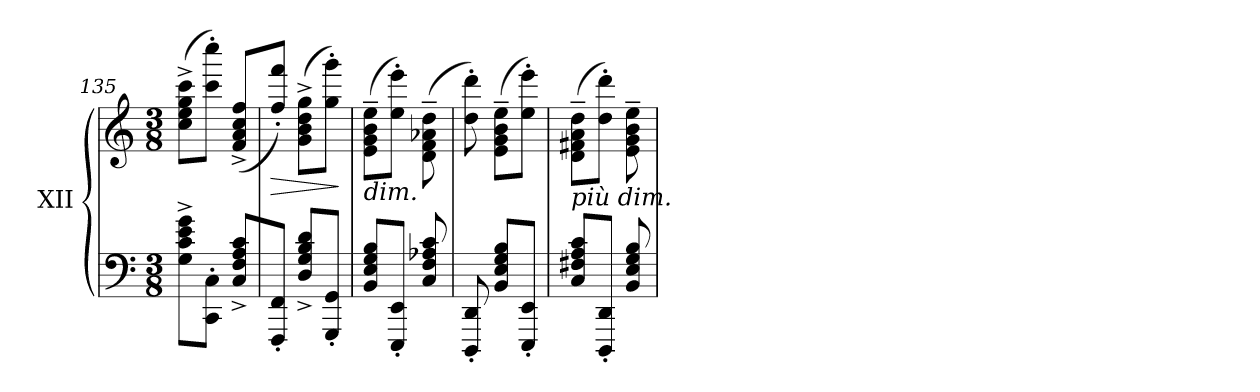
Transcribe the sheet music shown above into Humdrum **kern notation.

**kern	**kern	**dynam
*part1	*part1	*part1
*staff2	*staff1	*staff1/2
*I"XII	*	*
*clefF4	*clefG2	*
*k[]	*k[]	*
*M3/8	*M3/8	*
=135	=135	=135
8G\^ 8c\^ 8e\^ 8g\^L	(>8cc\^ 8ee\^ 8gg\^ 8ccc\^L	.
8CC\' 8C\'J	8ccc\' 8cccc\'J)	.
8C/^ 8F/^ 8A/^ 8c/^L	(<8f/^ 8a/^ 8cc/^ 8ff/^L	.
=136	=136	=136
!	!	!LO:HP:b
8FFF/'< 8FF/'<J	8ff/' 8fff/'J)	>
8D/^ 8G/^ 8B/^ 8d/^L	(>8g\^ 8b\^ 8dd\^ 8gg\^L	.
8GGG/' 8GG/'J	8gg\' 8ggg\'J)	.
.	.	]
=137	=137	=137
!	!LO:TX:b:i:t=dim.	!
8BB/ 8E/ 8G/ 8B/L	(>8e\~ 8g\~ 8b\~ 8ee\~L	.
8EEE/'< 8EE/'<J	8ee\' 8eee\'J)	.
8C/ 8F/ 8A-X/ 8c/	(>8d\~ 8f\~ 8a-X\~ 8dd\~	.
!!LO:PB:g=z
=138	=138	=138
8DDD/'< 8DD/'<	8dd\' 8ddd\')	.
8BB/ 8E/ 8G/ 8B/L	(>8e\~ 8g\~ 8b\~ 8ee\~L	.
8EEE/' 8EE/'J	8ee\' 8eee\'J)	.
=139	=139	=139
!	!LO:TX:b:i:t=più dim.	!
8C/ 8F#X/ 8A/ 8c/L	(>8d\~ 8f#X\~ 8a\~ 8dd\~L	.
8DDD/'< 8DD/'<J	8dd\' 8ddd\'J)	.
8BB/ 8E/ 8G/ 8B/L	8e\~ 8g\~ 8b\~ 8ee\~L	.
=	=	=
*-	*-	*-
